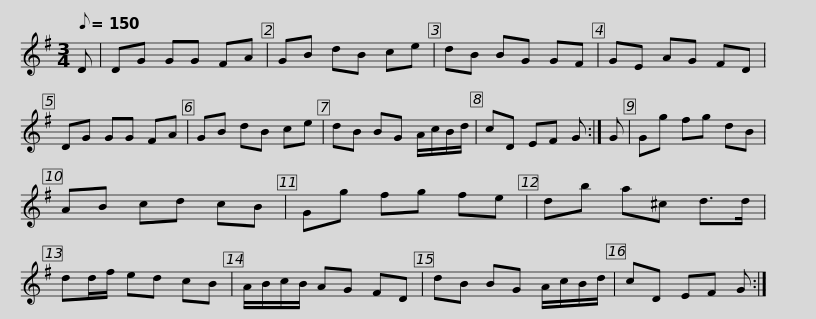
X:1
L:1/8
Q:1/8=150
M:3/4
I:linebreak $
K:G
V:1 treble
V:1
 D | DG GG FA | GB dB ce | dB BG GF | GE AG FD | %5
 DG GG FA | GB dB ce | dB BG A/c/B/d/ |$ cD EF G :| G | %10
 Gg fg dB | AB cd cB | Gg fg fe | db a^c d>d | dd/f/ ed cB |$ %15
 A/B/c/B/ AG FD | dB BG A/c/B/d/ | cD EF G :| %18
